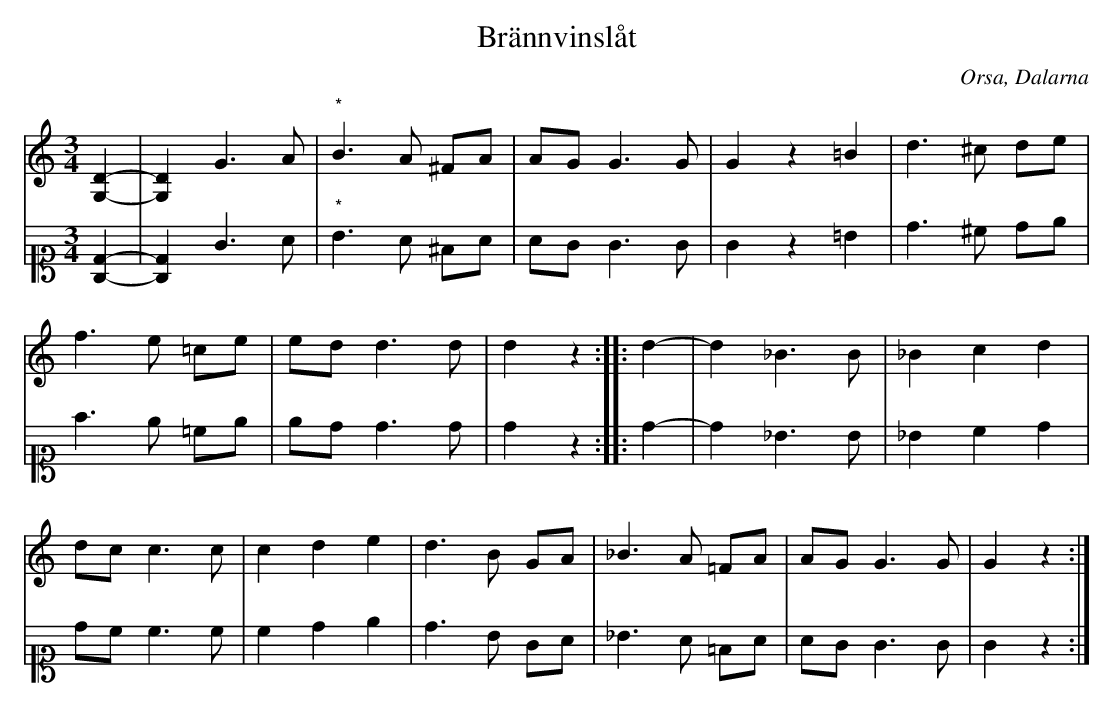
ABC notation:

X:1
T: Brännvinslåt
O: Orsa, Dalarna
M: 3/4
L: 1/8
K: Gmix
V:1
[D2-G,2-] | [D2G,2] G3 A | "*"B3 A ^FA | AG G3 G | G2 z2 =B2 | d3 ^c de |
f3 e =ce | ed d3 d | d2 z2 :: d2- | d2 _B3 B | _B2 c2 d2 |
dc c3 c | c2 d2 e2 | d3 B GA | _B3 A =FA | AG G3 G | G2 z2 :|]
V:2 clef=alto1
[D2-G,2-] | [D2G,2] G3 A | "*"B3 A ^FA | AG G3 G | G2 z2 =B2 | d3 ^c de |
f3 e =ce | ed d3 d | d2 z2 :: d2- | d2 _B3 B | _B2 c2 d2 |
dc c3 c | c2 d2 e2 | d3 B GA | _B3 A =FA | AG G3 G | G2 z2 :|]
